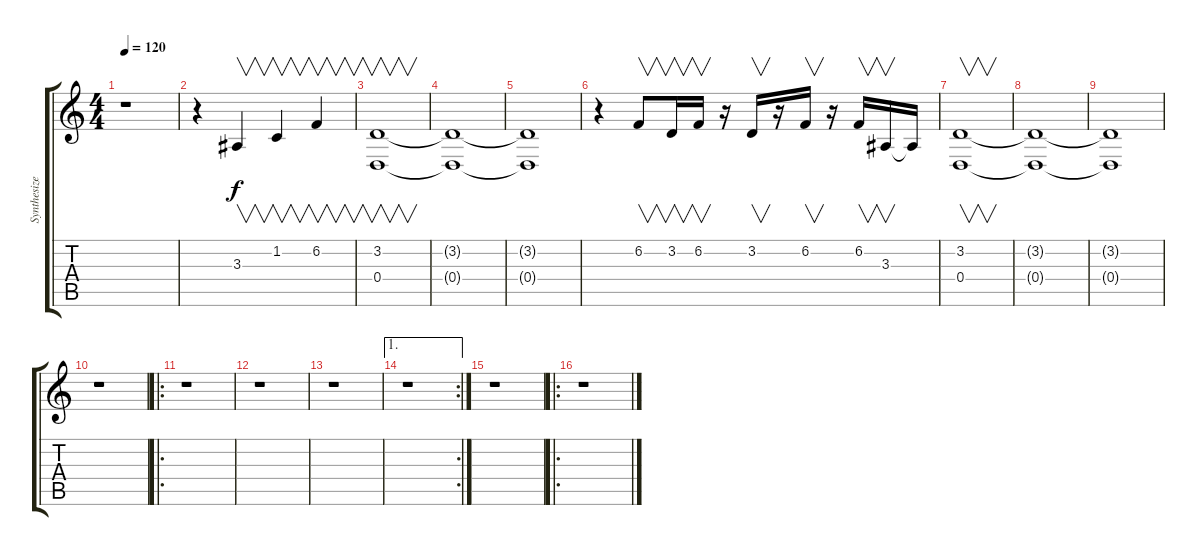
\track ("Synthesizer Left Hand" "Synthesize") {instrument pad3polysynth}
\staff {score tabs}
\tuning (E4 B3 G3 D3 A2 E2) {hide}
\ts (4 4)
\tempo 120
\clef g2
\ks c
r.1{dy f instrument pad3polysynth} |
r.4 3.3.4{v} 1.2.4{v} 6.2.4{v} |
(3.2 0.4).1{v} |
(3.2{t} 0.4{t}).1 |
(3.2{t} 0.4{t}).1 |
r.4 6.2.8{v} 3.2.16{v} 6.2.16{v} r.16 3.2.16{v} r.16 6.2.16{v} r.16 6.2.16{v} 3.3.16{v} 3.3{t}.16 |
(3.2 0.4).1{v} |
(3.2{t} 0.4{t}).1 |
(3.2{t} 0.4{t}).1 |
r.1 |
\ro
r.1 |
r.1 |
r.1 |
\ae 1
\rc 2
r.1 |
r.1 |
\ro
r.1
